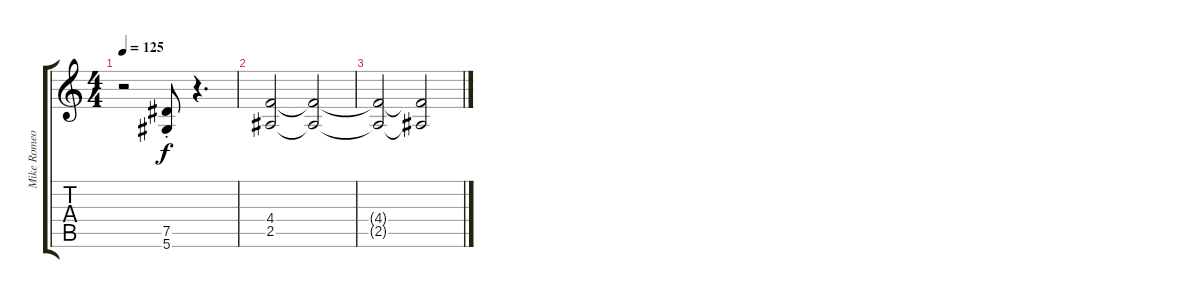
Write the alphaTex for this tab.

\track ("Mike Romeo (Symphony X)" "Mike Romeo") {instrument distortionguitar}
\staff {score tabs}
\tuning (Eb4 Bb3 Gb3 Db3 Ab2 Eb2) {hide}
\ts (4 4)
\tempo 125
\clef g2
\ks c
r.2{dy f} (7.5 5.6{st}).8 r.4{d} |
(4.4 2.5).2 (4.4{t} 2.5{t}).2 |
(4.4{t} 2.5{t}).2 (4.4{t} 2.5{t}).2
